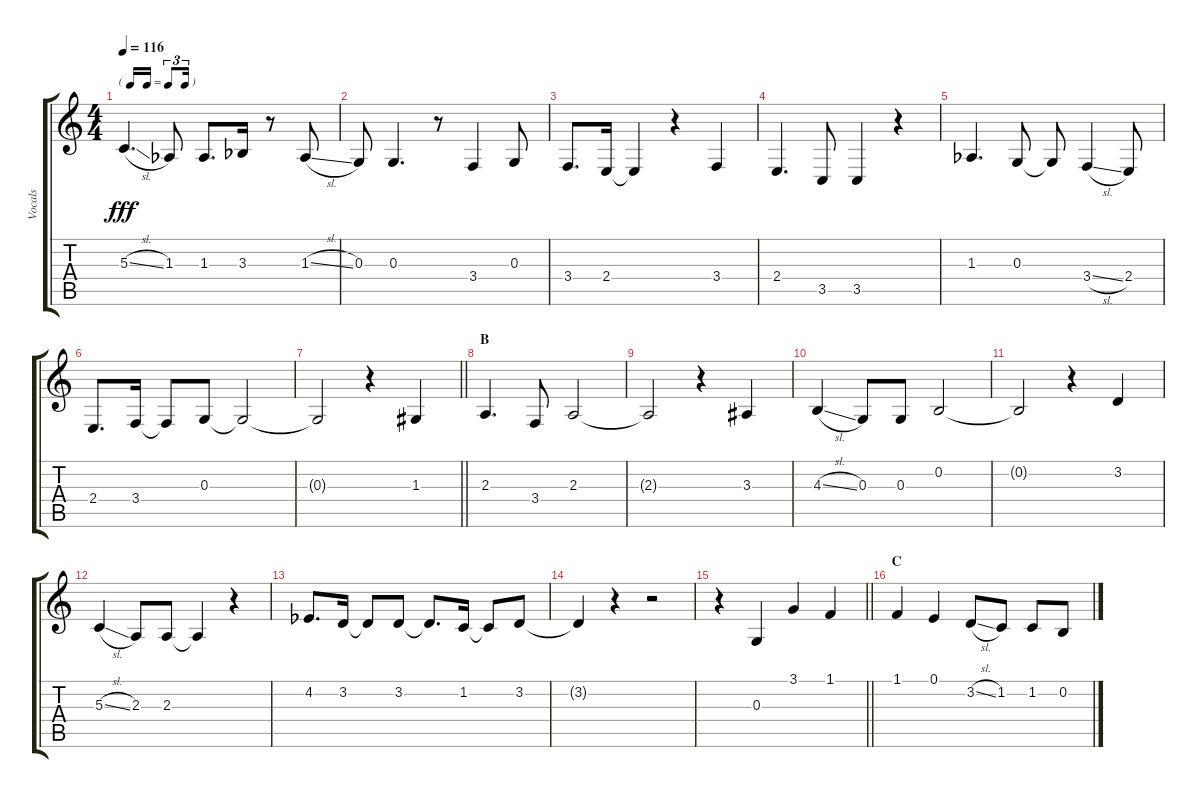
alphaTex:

\track ("Vocals" "Vocals") {instrument voiceoohs}
\staff {score tabs}
\tuning (E4 B3 G3 D3 A2 E2) {hide}
\ts (4 4)
\tf triplet16th
\tempo 116
\clef g2
\ks c
5.3{sl}.4{d dy fff} 1.3{acc b}.8 1.3{acc b}.8{d} 3.3{acc b}.16 r.8 1.3{sl acc b}.8 |
0.3.8 0.3.4{d} r.8 3.4.4 0.3.8 |
3.4.8{d} 2.4.16 2.4{t}.4 r.4 3.4.4 |
2.4.4{d} 3.5.8 3.5.4 r.4 |
1.3{acc b}.4{d} 0.3.8 0.3{t}.8 3.4{sl}.4 2.4.8 |
2.4.8{d} 3.4.16 3.4{t}.8 0.3.8 0.3{t}.2 |
\barLineRight lightlight
0.3{t}.2 r.4 1.3.4 |
\section ("" "B")
2.3.4{d} 3.4.8 2.3.2 |
2.3{t}.2 r.4 3.3.4 |
4.3{sl}.4 0.3.8 0.3.8 0.2.2 |
0.2{t}.2 r.4 3.2.4 |
5.3{sl}.4 2.3.8 2.3.8 2.3{t}.4 r.4 |
4.2{acc b}.8{d} 3.2.16 3.2{t}.8 3.2.8 3.2{t}.8{d} 1.2.16 1.2{t}.8 3.2.8 |
3.2{t}.4 r.4 r.2 |
\barLineRight lightlight
r.4 0.3.4 3.1.4 1.1.4 |
\section ("" "C")
1.1.4 0.1.4 3.2{sl}.8 1.2.8 1.2.8 0.2.8
